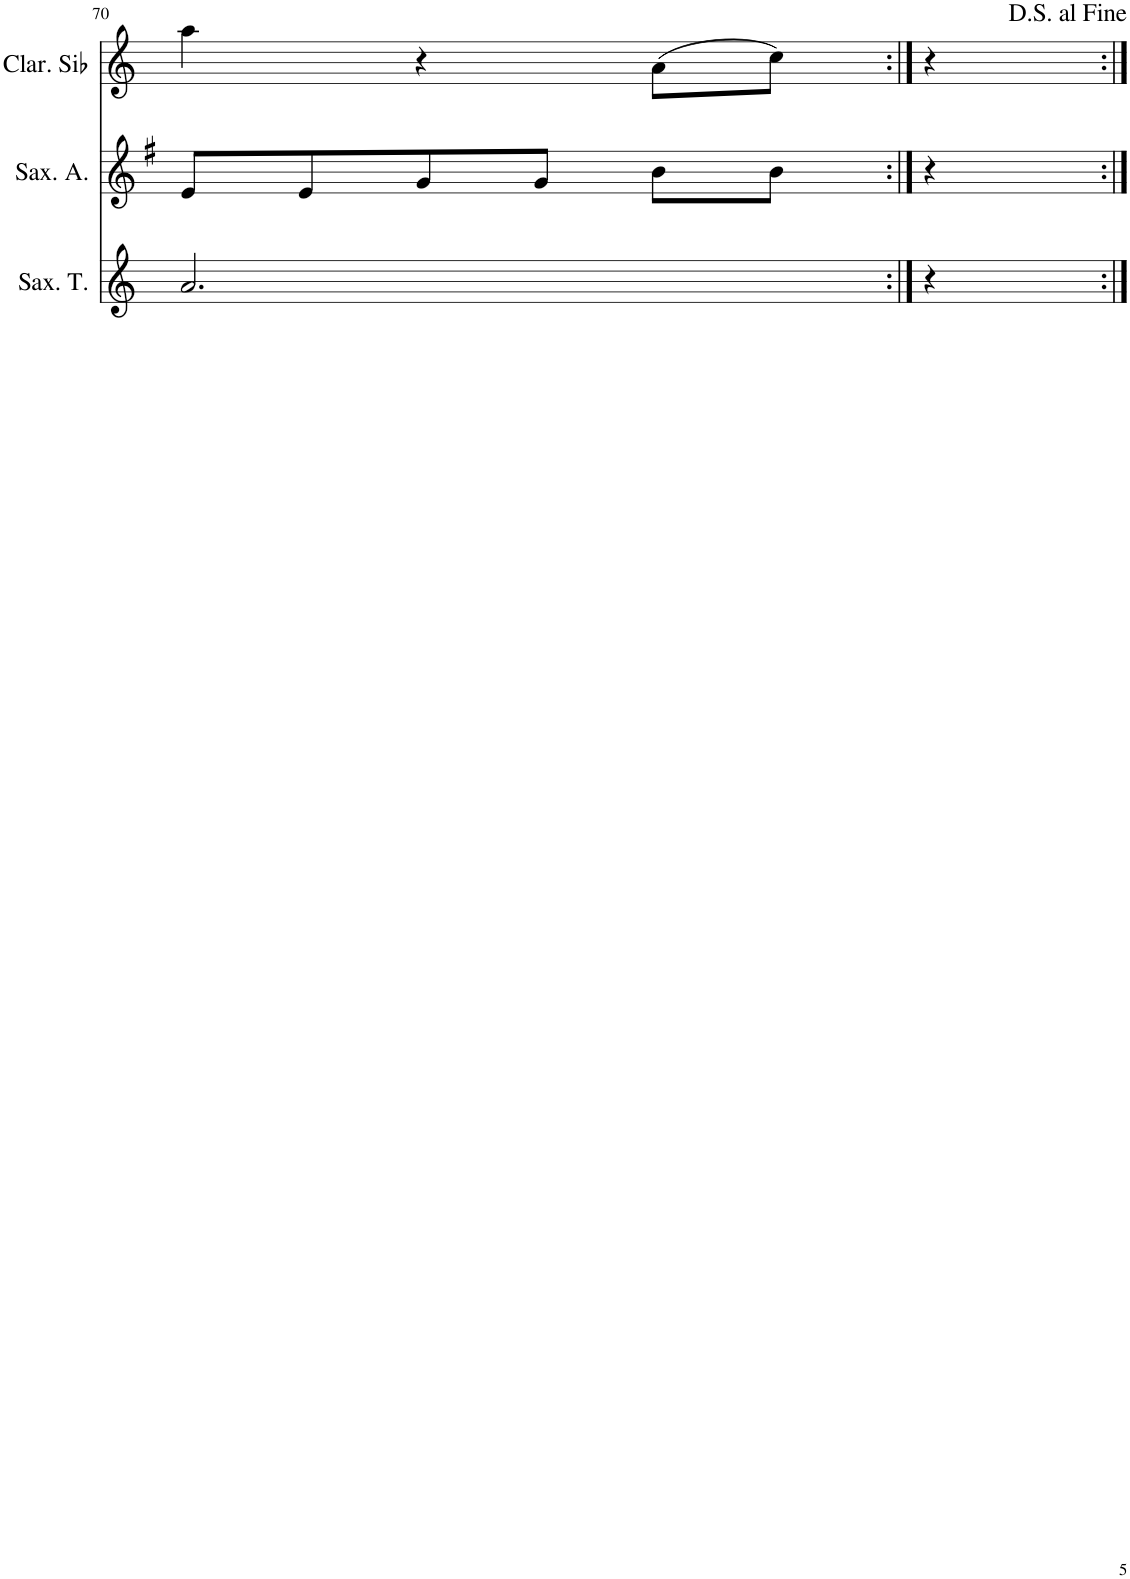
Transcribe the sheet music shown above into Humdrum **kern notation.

**kern	**kern	**kern	**kern
*part4	*part3	*part2	*part1
*staff4	*staff3	*staff2	*staff1
*I"Flûte	*I"Saxophone Ténor	*I"Saxophone Alto	*I"Clarinette en Sib
*I'Fl.	*I'Sax. T.	*I'Sax. A.	*I'Clar. Sib
!!LO:PB:g=z
*clefG2	*clefG2	*clefG2	*clefG2
*	*Trd8c14	*Trd5c9	*Trd1c2
*k[b-e-]	*k[]	*k[f#]	*k[]
=70	=70	=70	=70
4g	2.a/	8e/L	4aa\
.	.	8e/	.
4b-	.	8g/	4r
.	.	8g/J	.
4dd	.	8b\L	(8a\L
.	.	8b\J	8cc\J)
4r	4r	4r	4r
=:|!	=:|!	=:|!	=:|!
*-	*-	*-	*-
